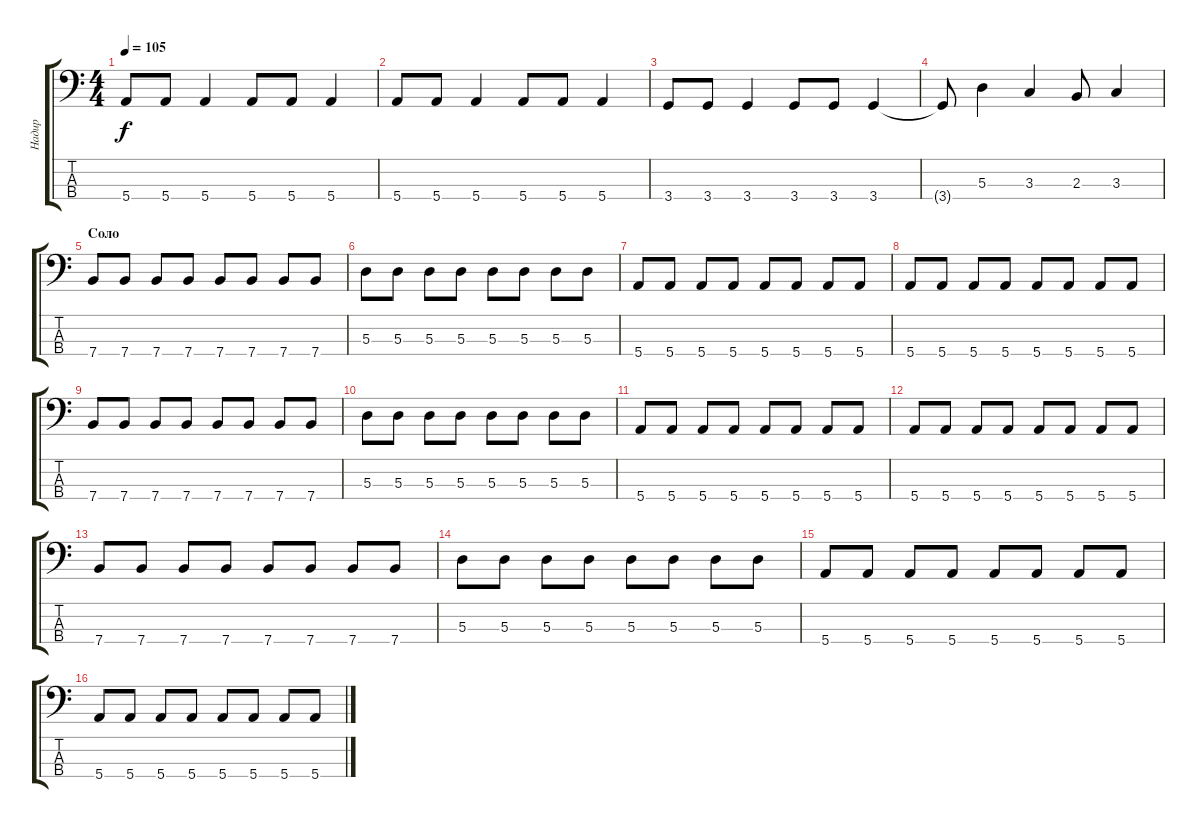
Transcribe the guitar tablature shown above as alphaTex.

\track ("Надир" "Надир") {instrument electricbassfinger}
\staff {score tabs}
\tuning (G2 D2 A1 E1) {hide}
\ts (4 4)
\tempo 105
\clef f4
\ks c
5.4.8{dy f} 5.4.8 5.4.4 5.4.8 5.4.8 5.4.4 |
5.4.8 5.4.8 5.4.4 5.4.8 5.4.8 5.4.4 |
3.4.8 3.4.8 3.4.4 3.4.8 3.4.8 3.4.4 |
3.4{t}.8 5.3.4 3.3.4 2.3.8 3.3.4 |
\section ("" "Соло")
7.4.8 7.4.8 7.4.8 7.4.8 7.4.8 7.4.8 7.4.8 7.4.8 |
5.3.8 5.3.8 5.3.8 5.3.8 5.3.8 5.3.8 5.3.8 5.3.8 |
5.4.8 5.4.8 5.4.8 5.4.8 5.4.8 5.4.8 5.4.8 5.4.8 |
5.4.8 5.4.8 5.4.8 5.4.8 5.4.8 5.4.8 5.4.8 5.4.8 |
7.4.8 7.4.8 7.4.8 7.4.8 7.4.8 7.4.8 7.4.8 7.4.8 |
5.3.8 5.3.8 5.3.8 5.3.8 5.3.8 5.3.8 5.3.8 5.3.8 |
5.4.8 5.4.8 5.4.8 5.4.8 5.4.8 5.4.8 5.4.8 5.4.8 |
5.4.8 5.4.8 5.4.8 5.4.8 5.4.8 5.4.8 5.4.8 5.4.8 |
7.4.8 7.4.8 7.4.8 7.4.8 7.4.8 7.4.8 7.4.8 7.4.8 |
5.3.8 5.3.8 5.3.8 5.3.8 5.3.8 5.3.8 5.3.8 5.3.8 |
5.4.8 5.4.8 5.4.8 5.4.8 5.4.8 5.4.8 5.4.8 5.4.8 |
5.4.8 5.4.8 5.4.8 5.4.8 5.4.8 5.4.8 5.4.8 5.4.8
